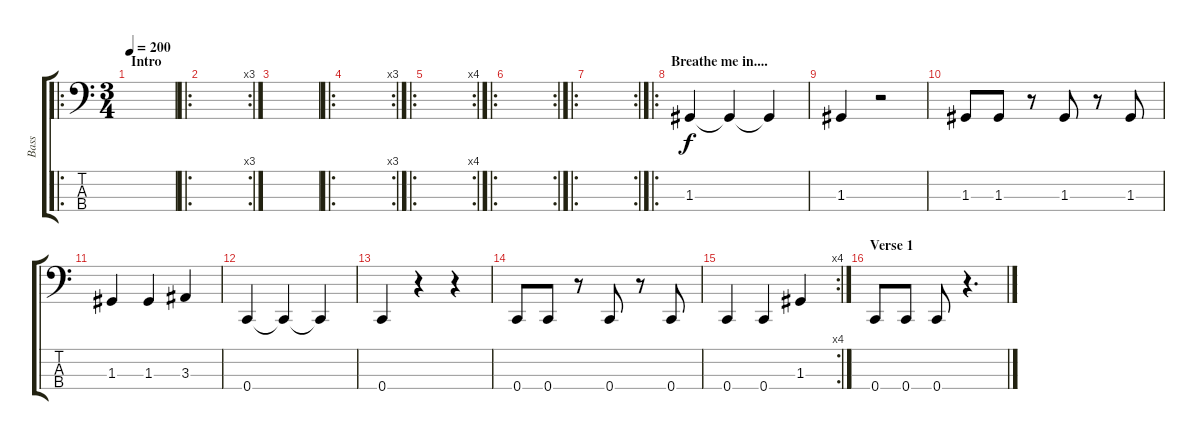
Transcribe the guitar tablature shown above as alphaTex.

\track ("Bass" "Bass") {instrument electricbasspick}
\staff {score tabs}
\tuning (F2 C2 G1 C1) {hide}
\ro
\ts (3 4)
\section ("" "Intro")
\tempo 200
\clef f4
\ks c
|
\ro
\rc 3
|
|
\ro
\rc 3
|
\ro
\rc 4
|
\ro
\rc 2
|
\ro
\rc 2
|
\ro
\section ("" "Breathe me in....")
1.3.4 1.3{t}.4 1.3{t}.4 |
1.3.4 r.2 |
1.3.8 1.3.8 r.8 1.3.8 r.8 1.3.8 |
1.3.4 1.3.4 3.3.4 |
0.4.4 0.4{t}.4 0.4{t}.4 |
0.4.4 r.4 r.4 |
0.4.8 0.4.8 r.8 0.4.8 r.8 0.4.8 |
\rc 4
0.4.4 0.4.4 1.3.4 |
\section ("" "Verse 1")
0.4.8 0.4.8 0.4.8 r.4{d}
